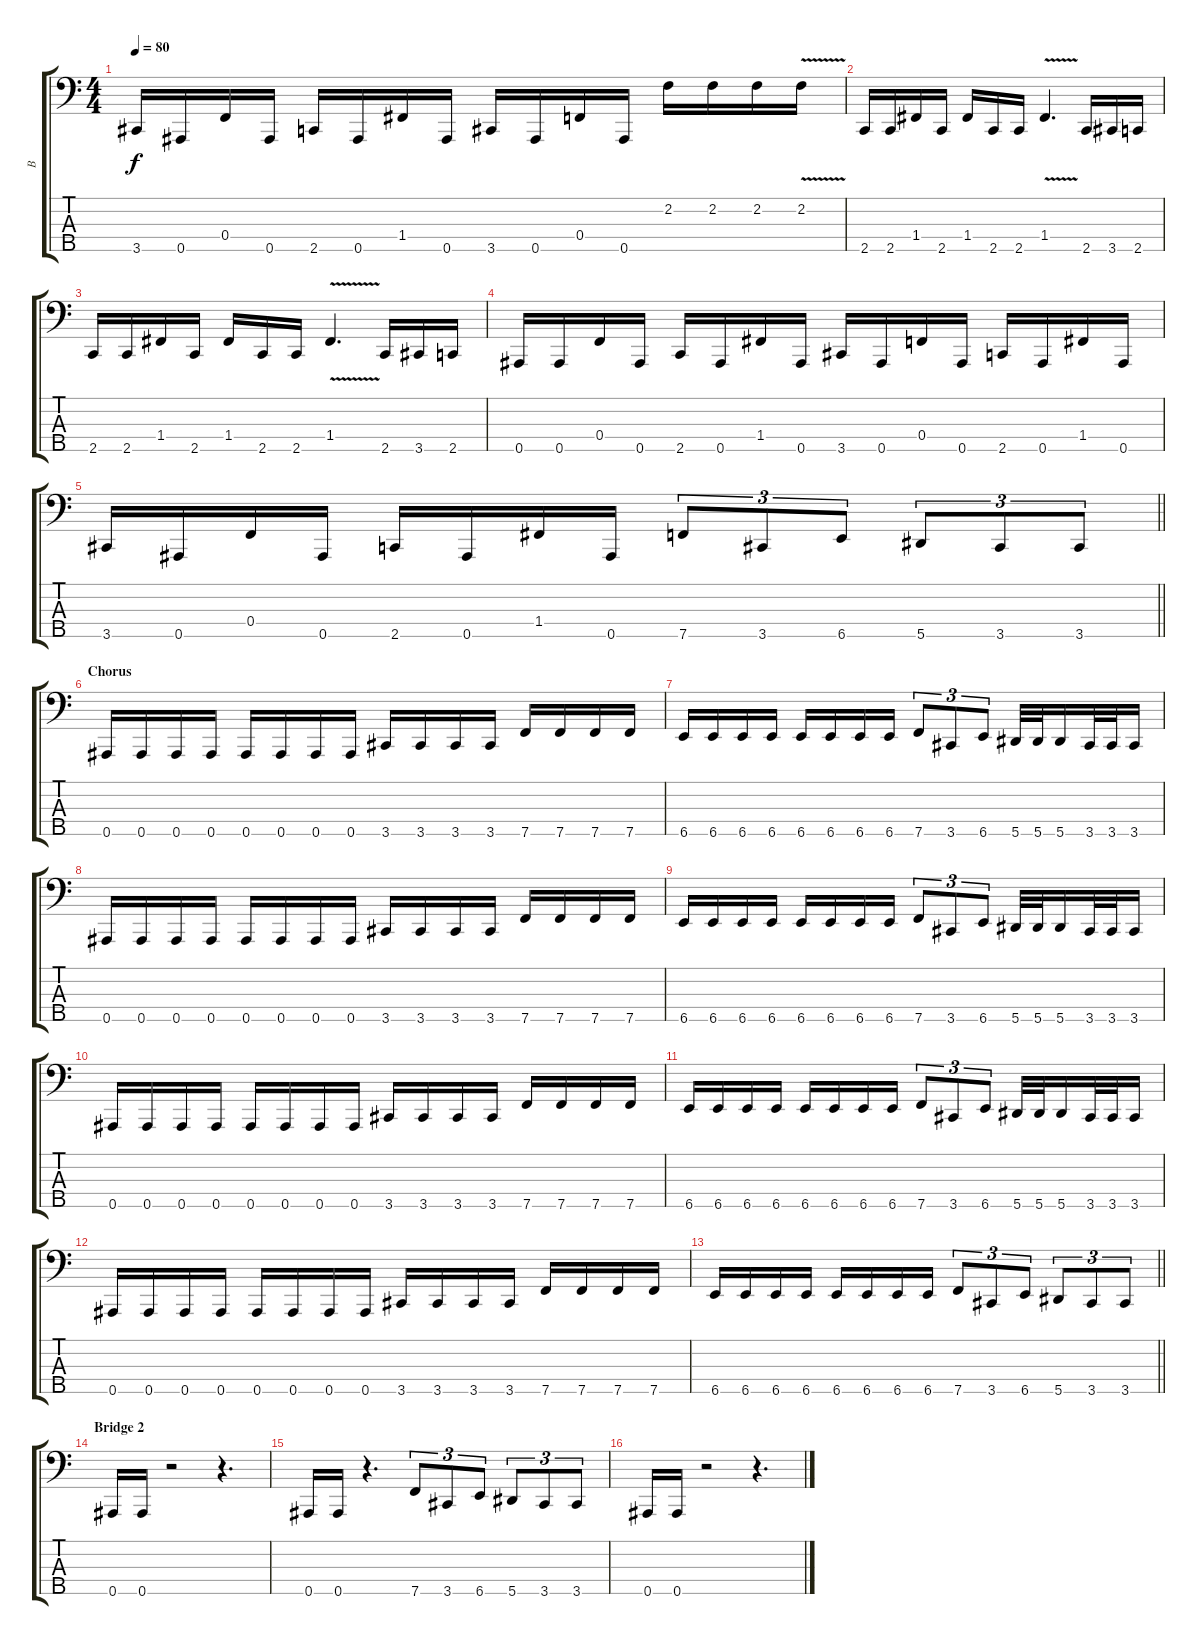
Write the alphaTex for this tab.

\track ("B" "B") {instrument electricbassfinger}
\staff {score tabs}
\tuning (Ab2 Eb2 Bb1 F1 Bb0) {hide}
\ts (4 4)
\tempo 80
\clef f4
\ks c
3.5.16{dy f} 0.5.16 0.4.16 0.5.16 2.5.16 0.5.16 1.4.16 0.5.16 3.5.16 0.5.16 0.4.16 0.5.16 2.2.16 2.2.16 2.2.16 2.2{v}.16 |
2.5.16 2.5.16 1.4.16 2.5.16 1.4.16 2.5.16 2.5.16 1.4{v}.4{d} 2.5.16 3.5.16 2.5.16 |
2.5.16 2.5.16 1.4.16 2.5.16 1.4.16 2.5.16 2.5.16 1.4{v}.4{d} 2.5.16 3.5.16 2.5.16 |
0.5.16 0.5.16 0.4.16 0.5.16 2.5.16 0.5.16 1.4.16 0.5.16 3.5.16 0.5.16 0.4.16 0.5.16 2.5.16 0.5.16 1.4.16 0.5.16 |
\barLineRight lightlight
3.5.16 0.5.16 0.4.16 0.5.16 2.5.16 0.5.16 1.4.16 0.5.16 7.5.8{tu (3 2)} 3.5.8{tu (3 2)} 6.5.8{tu (3 2)} 5.5.8{tu (3 2)} 3.5.8{tu (3 2)} 3.5.8{tu (3 2)} |
\section ("" "Chorus")
0.5.16 0.5.16 0.5.16 0.5.16 0.5.16 0.5.16 0.5.16 0.5.16 3.5.16 3.5.16 3.5.16 3.5.16 7.5.16 7.5.16 7.5.16 7.5.16 |
6.5.16 6.5.16 6.5.16 6.5.16 6.5.16 6.5.16 6.5.16 6.5.16 7.5.8{tu (3 2)} 3.5.8{tu (3 2)} 6.5.8{tu (3 2)} 5.5.32 5.5.32 5.5.16 3.5.32 3.5.32 3.5.16 |
0.5.16 0.5.16 0.5.16 0.5.16 0.5.16 0.5.16 0.5.16 0.5.16 3.5.16 3.5.16 3.5.16 3.5.16 7.5.16 7.5.16 7.5.16 7.5.16 |
6.5.16 6.5.16 6.5.16 6.5.16 6.5.16 6.5.16 6.5.16 6.5.16 7.5.8{tu (3 2)} 3.5.8{tu (3 2)} 6.5.8{tu (3 2)} 5.5.32 5.5.32 5.5.16 3.5.32 3.5.32 3.5.16 |
0.5.16 0.5.16 0.5.16 0.5.16 0.5.16 0.5.16 0.5.16 0.5.16 3.5.16 3.5.16 3.5.16 3.5.16 7.5.16 7.5.16 7.5.16 7.5.16 |
6.5.16 6.5.16 6.5.16 6.5.16 6.5.16 6.5.16 6.5.16 6.5.16 7.5.8{tu (3 2)} 3.5.8{tu (3 2)} 6.5.8{tu (3 2)} 5.5.32 5.5.32 5.5.16 3.5.32 3.5.32 3.5.16 |
0.5.16 0.5.16 0.5.16 0.5.16 0.5.16 0.5.16 0.5.16 0.5.16 3.5.16 3.5.16 3.5.16 3.5.16 7.5.16 7.5.16 7.5.16 7.5.16 |
\barLineRight lightlight
6.5.16 6.5.16 6.5.16 6.5.16 6.5.16 6.5.16 6.5.16 6.5.16 7.5.8{tu (3 2)} 3.5.8{tu (3 2)} 6.5.8{tu (3 2)} 5.5.8{tu (3 2)} 3.5.8{tu (3 2)} 3.5.8{tu (3 2)} |
\section ("" "Bridge 2")
0.5.16 0.5.16 r.2 r.4{d} |
0.5.16 0.5.16 r.4{d} 7.5.8{tu (3 2)} 3.5.8{tu (3 2)} 6.5.8{tu (3 2)} 5.5.8{tu (3 2)} 3.5.8{tu (3 2)} 3.5.8{tu (3 2)} |
0.5.16 0.5.16 r.2 r.4{d}
